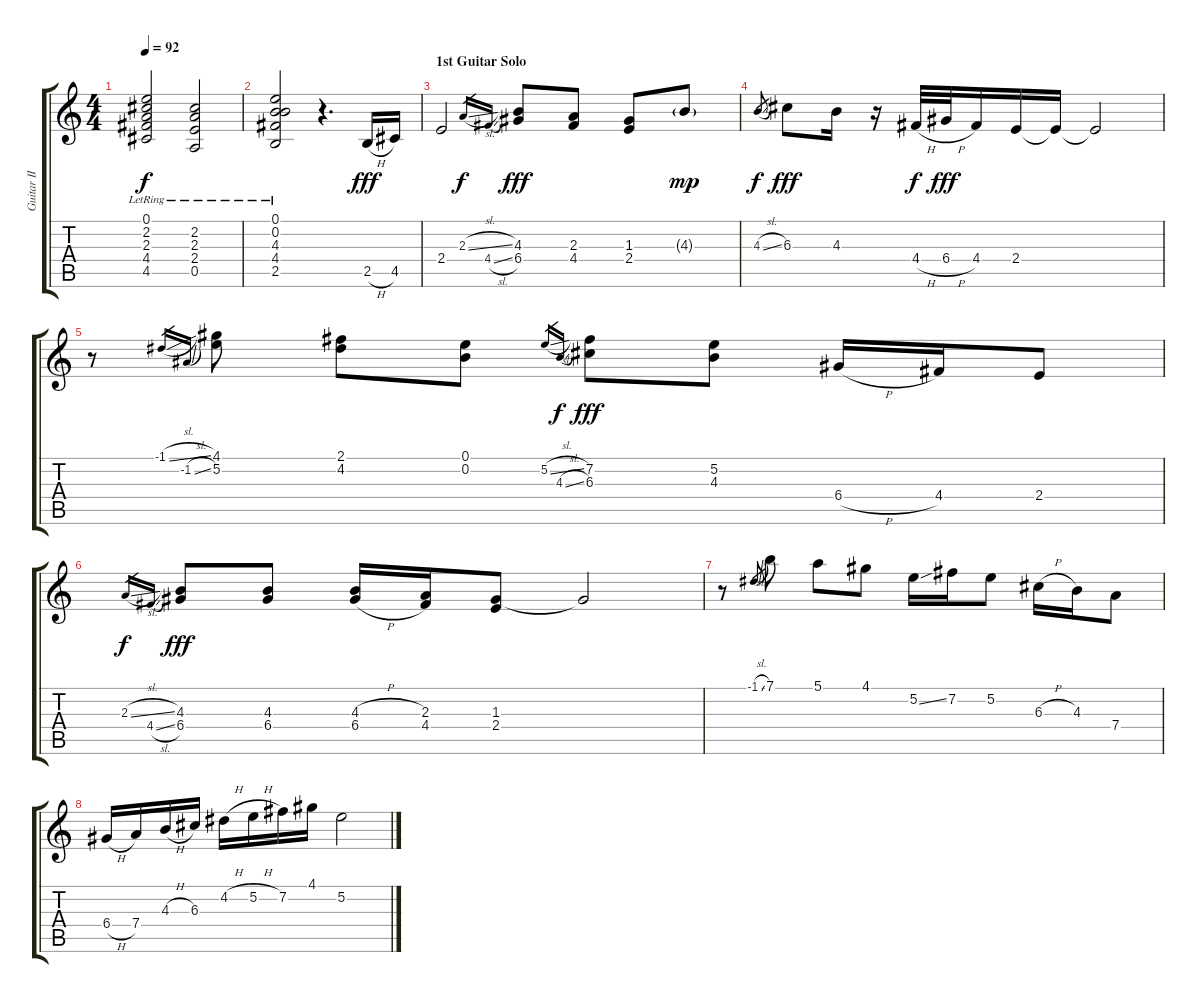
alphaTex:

\track ("Guitar II" "Guitar II") {instrument acousticguitarsteel}
\staff {score tabs}
\tuning (E4 B3 G3 D3 A2 E2) {hide}
\ts (4 4)
\tempo 92
\clef g2
\ks c
(0.1{lr} 2.2{lr} 2.3{lr} 4.4{lr} 4.5{lr}).2{dy f} (2.2{lr} 2.3{lr} 2.4{lr} 0.5{lr}).2 |
(0.1{lr} 0.2{lr} 4.3{lr} 4.4{lr} 2.5{lr}).2 r.4{d volume 16 balance 8} 2.5{h}.16{dy fff} 4.5.16 |
\section ("" "1st Guitar Solo")
2.4.2 2.3{sl}.16{gr dy f} 4.4{sl}.16{gr} (4.3 6.4).8{dy fff} (2.3 4.4).8 (1.3 2.4).8 4.3{g}.8{dy mp} |
4.3{sl}.8{gr dy f} 6.3.8{dy fff} 4.3.16 r.16 4.4{h}.32{dy f} 6.4{h}.32{dy fff} 4.4.16 2.4.16 2.4{t}.16 2.4{t}.2 |
r.8 -1.1{sl}.16{gr} -1.2{sl}.16{gr} (4.1 5.2).8 (2.1 4.2).8 (0.1 0.2).8 5.2{sl}.16{gr} 4.3{sl}.16{gr dy f} (7.2 6.3).8{dy fff} (5.2 4.3).8 6.4{h}.16 4.4.16 2.4.8 |
2.3{sl}.16{gr dy f} 4.4{sl}.16{gr} (4.3 6.4).8{dy fff} (4.3 6.4).8 (4.3{h} 6.4{h}).16 (2.3 4.4).16 (1.3 2.4).8 1.3{t}.2 |
r.8 -1.1{sl}.8{gr} 7.1.8 5.1.8 4.1.8 5.2{ss}.16 7.2.16 5.2.8 6.3{h}.16 4.3.16 7.4.8 |
6.4{h}.16 7.4.16 4.3{h}.16 6.3.16 4.2{h}.16 5.2{h}.16 7.2.16 4.1.16 5.2.2
